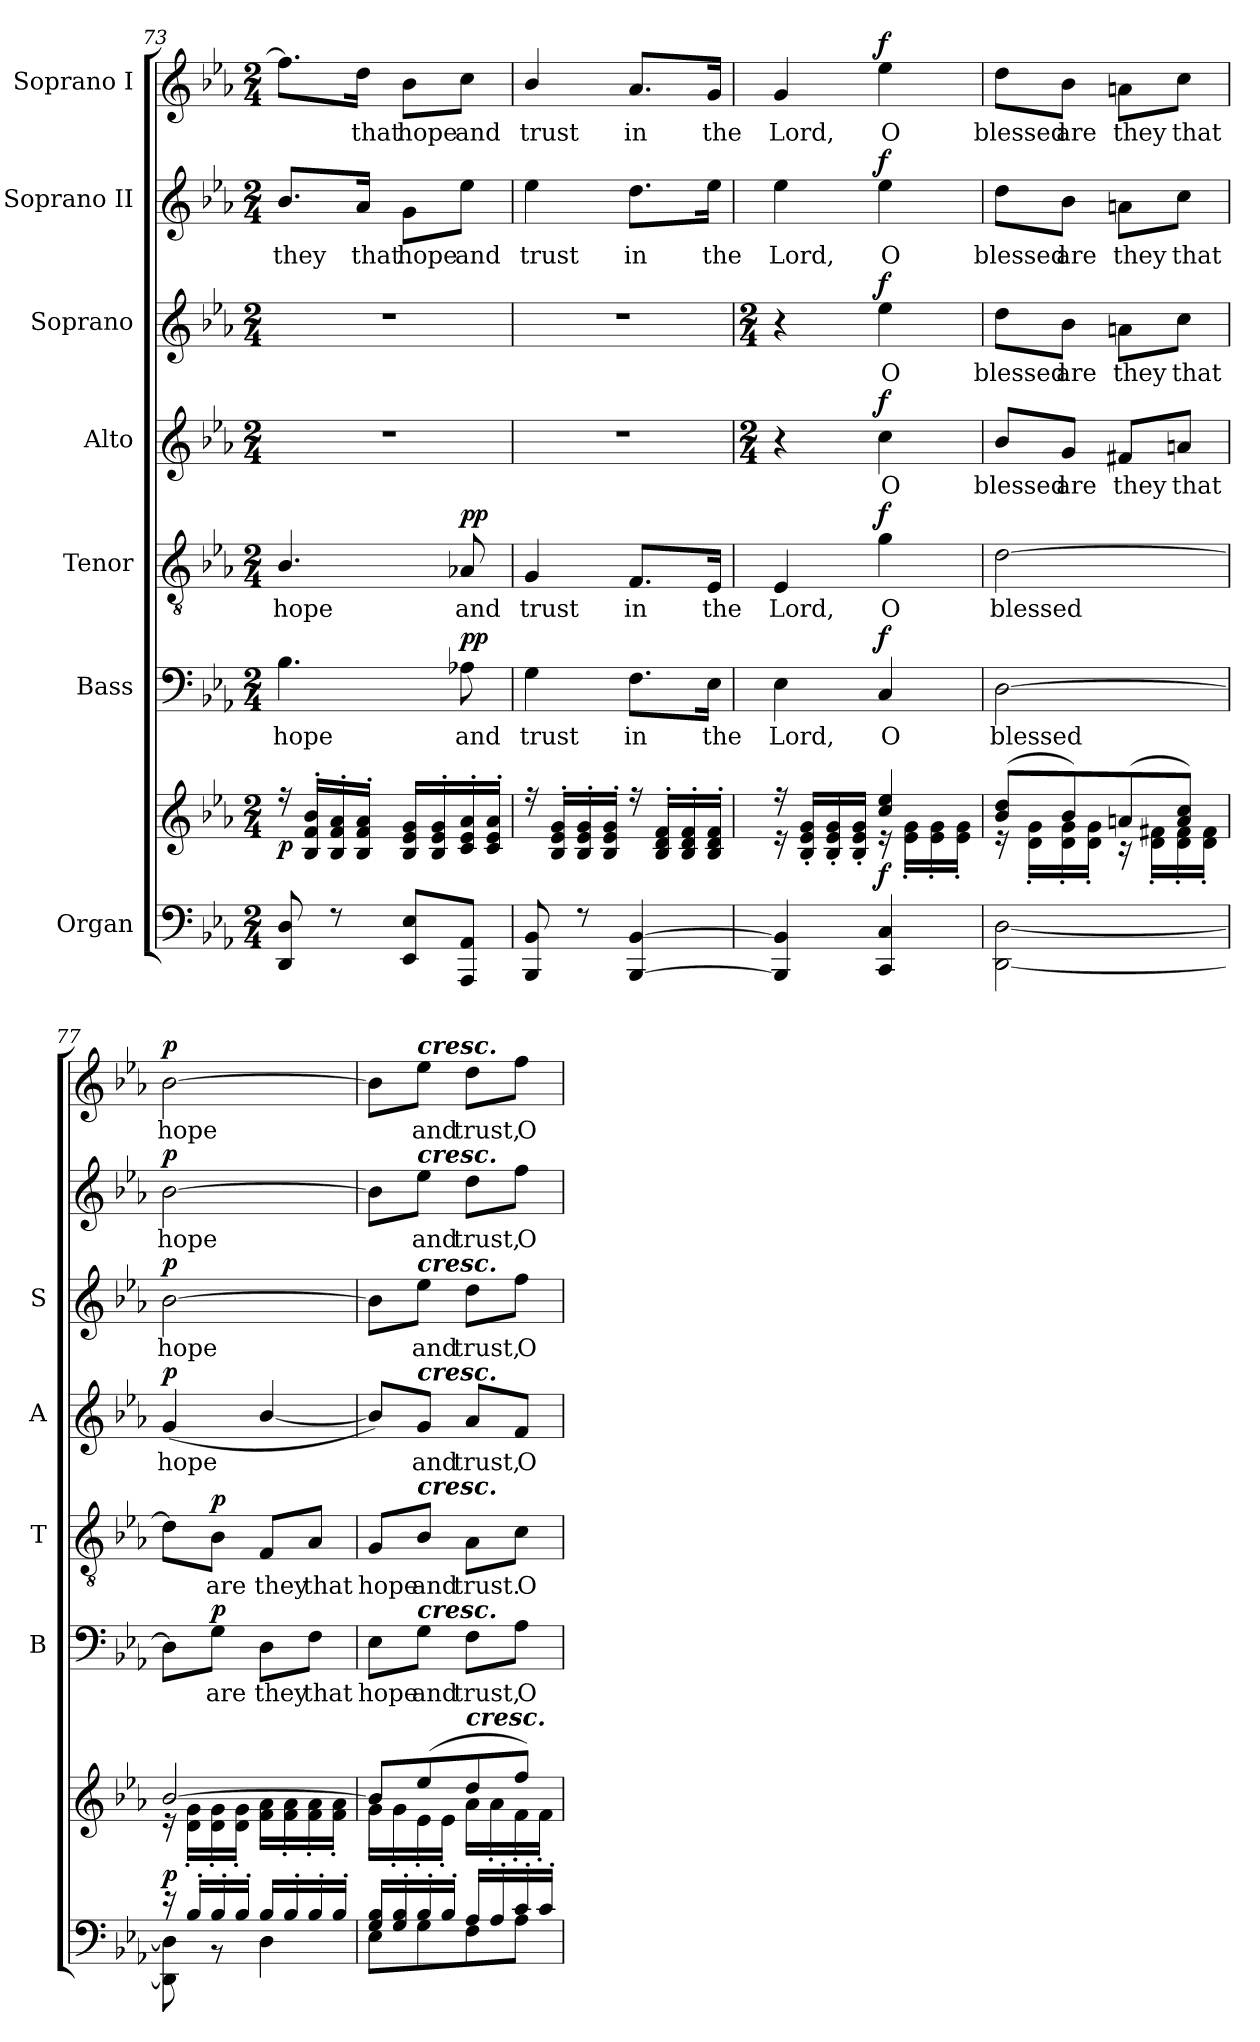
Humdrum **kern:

**kern	**kern	**dynam	**kern	**text	**dynam	**kern	**text	**dynam	**kern	**text	**dynam	**kern	**text	**dynam	**kern	**text	**dynam	**kern	**text	**dynam
*part7	*part7	*part7	*part6	*part6	*part6	*part5	*part5	*part5	*part4	*part4	*part4	*part3	*part3	*part3	*part2	*part2	*part2	*part1	*part1	*part1
*staff8	*staff7	*staff7/8	*staff6	*staff6	*staff6	*staff5	*staff5	*staff5	*staff4	*staff4	*staff4	*staff3	*staff3	*staff3	*staff2	*staff2	*staff2	*staff1	*staff1	*staff1
*I"Organ	*	*	*I"Bass	*	*	*I"Tenor	*	*	*I"Alto	*	*	*I"Soprano	*	*	*I"Soprano II	*	*	*I"Soprano I	*	*
*	*	*	*I'B	*	*	*I'T	*	*	*I'A	*	*	*I'S	*	*	*	*	*	*	*	*
*clefF4	*clefG2	*	*clefF4	*	*	*clefGv2	*	*	*clefG2	*	*	*clefG2	*	*	*clefG2	*	*	*clefG2	*	*
*k[b-e-a-]	*k[b-e-a-]	*	*k[b-e-a-]	*	*	*k[b-e-a-]	*	*	*k[b-e-a-]	*	*	*k[b-e-a-]	*	*	*k[b-e-a-]	*	*	*k[b-e-a-]	*	*
*E-:	*E-:	*	*E-:	*	*	*E-:	*	*	*E-:	*	*	*E-:	*	*	*E-:	*	*	*E-:	*	*
*M2/4	*M2/4	*	*M2/4	*	*	*M2/4	*	*	*M2/4	*	*	*M2/4	*	*	*M2/4	*	*	*M2/4	*	*
=73	=73	=73	=73	=73	=73	=73	=73	=73	=73	=73	=73	=73	=73	=73	=73	=73	=73	=73	=73	=73
*^	*^	*	*	*	*	*	*	*	*	*	*	*	*	*	*	*	*	*	*	*
!	!	!	!	!LO:DY:b	!	!LO:LY:b	!	!	!LO:LY:b	!	!	!	!	!	!	!	!	!LO:LY:b	!	!	!	!
8DD/ 8D/	2ryy	16r	2ryy	p	4.B-\	hope	.	4.B-/	hope	.	2r	.	.	2r	.	.	8.b-/L	they	.	8.ff\L]	.	.
.	.	16B-/' 16f/' 16b-/'LL	.	.	.	.	.	.	.	.	.	.	.	.	.	.	.	.	.	.	.	.
8r	.	16B-/' 16f/' 16a-i/'	.	.	.	.	.	.	.	.	.	.	.	.	.	.	.	.	.	.	.	.
!	!	!	!	!	!	!	!	!	!	!	!	!	!	!	!	!	!	!LO:LY:b	!	!	!LO:LY:b	!
.	.	16B-/' 16f/' 16a-/'JJ	.	.	.	.	.	.	.	.	.	.	.	.	.	.	16a-i/Jk	that	.	16dd\Jk	that	.
!	!	!	!	!	!	!	!	!	!	!	!	!	!	!	!	!	!	!LO:LY:b	!	!	!LO:LY:b	!
8EE-/ 8E-/L	.	16B-/ 16e-/ 16g/LL	.	.	.	.	.	.	.	.	.	.	.	.	.	.	8g\L	hope	.	8b-\L	hope	.
.	.	16B-/' 16e-/' 16g/'	.	.	.	.	.	.	.	.	.	.	.	.	.	.	.	.	.	.	.	.
!	!	!	!	!	!	!LO:LY:b	!LO:DY:b	!	!LO:LY:b	!LO:DY:b	!	!	!	!	!	!	!	!LO:LY:b	!	!	!LO:LY:b	!
8AAA-/ 8AA-/J	.	16c/' 16e-/' 16a-/'	.	.	8A-X\	and	pp	8A-X/	and	pp	.	.	.	.	.	.	8ee-\J	and	.	8cc\J	and	.
.	.	16c/' 16e-/' 16a-/'JJ	.	.	.	.	.	.	.	.	.	.	.	.	.	.	.	.	.	.	.	.
=74	=74	=74	=74	=74	=74	=74	=74	=74	=74	=74	=74	=74	=74	=74	=74	=74	=74	=74	=74	=74	=74	=74
!	!	!	!	!	!	!LO:LY:b	!	!	!LO:LY:b	!	!	!	!	!	!	!	!	!LO:LY:b	!	!	!LO:LY:b	!
8BBB-/ 8BB-/	2ryy	16r	2ryy	.	4G\	trust	.	4G/	trust	.	2r	.	.	2r	.	.	4ee-\	trust	.	4b-/	trust	.
.	.	16B-/' 16e-/' 16g/'LL	.	.	.	.	.	.	.	.	.	.	.	.	.	.	.	.	.	.	.	.
8r	.	16B-/' 16e-/' 16g/'	.	.	.	.	.	.	.	.	.	.	.	.	.	.	.	.	.	.	.	.
.	.	16B-/' 16e-/' 16g/'JJ	.	.	.	.	.	.	.	.	.	.	.	.	.	.	.	.	.	.	.	.
!	!	!	!	!	!	!LO:LY:b	!	!	!LO:LY:b	!	!	!	!	!	!	!	!	!LO:LY:b	!	!	!LO:LY:b	!
[4BBB-/ [4BB-/	.	16r	.	.	8.F\L	in	.	8.F/L	in	.	.	.	.	.	.	.	8.dd\L	in	.	8.a-/L	in	.
.	.	16B-/' 16d/' 16f/'LL	.	.	.	.	.	.	.	.	.	.	.	.	.	.	.	.	.	.	.	.
.	.	16B-/' 16d/' 16f/'	.	.	.	.	.	.	.	.	.	.	.	.	.	.	.	.	.	.	.	.
!	!	!	!	!	!	!LO:LY:b	!	!	!LO:LY:b	!	!	!	!	!	!	!	!	!LO:LY:b	!	!	!LO:LY:b	!
.	.	16B-/' 16d/' 16f/'JJ	.	.	16E-\Jk	the	.	16E-/Jk	the	.	.	.	.	.	.	.	16ee-\Jk	the	.	16g/Jk	the	.
!!LO:PB:g=z
=75	=75	=75	=75	=75	=75	=75	=75	=75	=75	=75	=75	=75	=75	=75	=75	=75	=75	=75	=75	=75	=75	=75
*	*	*	*	*	*	*	*	*	*	*	*M2/4	*	*	*M2/4	*	*	*	*	*	*	*	*
!	!	!	!	!	!	!LO:LY:b	!	!	!LO:LY:b	!	!	!	!	!	!	!	!	!LO:LY:b	!	!	!LO:LY:b	!
4BBB-/] 4BB-/]	2ryy	16r	16r	.	4E-\	Lord,	.	4E-/	Lord,	.	4r	.	.	4r	.	.	4ee-\	Lord,	.	4g/	Lord,	.
.	.	16B-/' 16e-/' 16g/'LL	8ryy	.	.	.	.	.	.	.	.	.	.	.	.	.	.	.	.	.	.	.
.	.	16B-/' 16e-/' 16g/'	.	.	.	.	.	.	.	.	.	.	.	.	.	.	.	.	.	.	.	.
.	.	16B-/' 16e-/' 16g/'JJ	16ryy	.	.	.	.	.	.	.	.	.	.	.	.	.	.	.	.	.	.	.
!	!	!	!	!LO:DY:b	!	!LO:LY:b	!LO:DY:b	!	!LO:LY:b	!LO:DY:b	!	!LO:LY:b	!LO:DY:b	!	!LO:LY:b	!LO:DY:b	!	!LO:LY:b	!LO:DY:b	!	!LO:LY:b	!LO:DY:b
4CC/ 4C/	.	4cc/ 4ee-/	16r	f	4C/	O	f	4g\	O	f	4cc\	O	f	4ee-\	O	f	4ee-\	O	f	4ee-\	O	f
.	.	.	16e-\' 16g\'LL	.	.	.	.	.	.	.	.	.	.	.	.	.	.	.	.	.	.	.
.	.	.	16e-\' 16g\'	.	.	.	.	.	.	.	.	.	.	.	.	.	.	.	.	.	.	.
.	.	.	16e-\' 16g\'JJ	.	.	.	.	.	.	.	.	.	.	.	.	.	.	.	.	.	.	.
=76	=76	=76	=76	=76	=76	=76	=76	=76	=76	=76	=76	=76	=76	=76	=76	=76	=76	=76	=76	=76	=76	=76
!	!	!	!	!	!	!LO:LY:b	!	!	!LO:LY:b	!	!	!LO:LY:b	!	!	!LO:LY:b	!	!	!LO:LY:b	!	!	!LO:LY:b	!
2ryy	[2DD\ [2D\	(>8b-/ 8dd/L	16r	.	[2D\	blessed	.	[2d\	blessed	.	8b-/L	blessed	.	8dd\L	blessed	.	8dd\L	blessed	.	8dd\L	blessed	.
.	.	.	16d\' 16g\'LL	.	.	.	.	.	.	.	.	.	.	.	.	.	.	.	.	.	.	.
!	!	!	!	!	!	!	!	!	!	!	!	!LO:LY:b	!	!	!LO:LY:b	!	!	!LO:LY:b	!	!	!LO:LY:b	!
.	.	8b-/)	16d\' 16g\'	.	.	.	.	.	.	.	8g/J	are	.	8b-\J	are	.	8b-\J	are	.	8b-\J	are	.
.	.	.	16d\' 16g\'JJ	.	.	.	.	.	.	.	.	.	.	.	.	.	.	.	.	.	.	.
!	!	!	!	!	!	!	!	!	!	!	!	!LO:LY:b	!	!	!LO:LY:b	!	!	!LO:LY:b	!	!	!LO:LY:b	!
.	.	(>8an/	16r	.	.	.	.	.	.	.	8f#X/L	they	.	8an\L	they	.	8an\L	they	.	8an\L	they	.
.	.	.	16d\' 16f#X\'LL	.	.	.	.	.	.	.	.	.	.	.	.	.	.	.	.	.	.	.
!	!	!	!	!	!	!	!	!	!	!	!	!LO:LY:b	!	!	!LO:LY:b	!	!	!LO:LY:b	!	!	!LO:LY:b	!
.	.	8a/ 8cc/J)	16d\' 16f#\'	.	.	.	.	.	.	.	8an/J	that	.	8cc\J	that	.	8cc\J	that	.	8cc\J	that	.
.	.	.	16d\' 16f#\'JJ	.	.	.	.	.	.	.	.	.	.	.	.	.	.	.	.	.	.	.
=77	=77	=77	=77	=77	=77	=77	=77	=77	=77	=77	=77	=77	=77	=77	=77	=77	=77	=77	=77	=77	=77	=77
!	!	!	!	!LO:DY:b	!	!	!	!	!	!	!	!LO:LY:b	!LO:DY:b	!	!LO:LY:b	!LO:DY:b	!	!LO:LY:b	!LO:DY:b	!	!LO:LY:b	!LO:DY:b
16r	8DD\] 8D\]	[2b-/	16r	p	8D\L]	.	.	8d\L]	.	.	(<4g/	hope	p	[2b-\	hope	p	[2b-\	hope	p	[2b-\	hope	p
16B-'/LL	.	.	16d\' 16g\'LL	.	.	.	.	.	.	.	.	.	.	.	.	.	.	.	.	.	.	.
!	!	!	!	!	!	!LO:LY:b	!LO:DY:b	!	!LO:LY:b	!LO:DY:b	!	!	!	!	!	!	!	!	!	!	!	!
16B-'/	8r	.	16d\' 16g\'	.	8G\J	are	p	8B-\J	are	p	.	.	.	.	.	.	.	.	.	.	.	.
16B-'/JJ	.	.	16d\' 16g\'JJ	.	.	.	.	.	.	.	.	.	.	.	.	.	.	.	.	.	.	.
!	!	!	!	!	!	!LO:LY:b	!	!	!LO:LY:b	!	!	!	!	!	!	!	!	!	!	!	!	!
16B-/LL	4D\	.	16f\ 16a-i\LL	.	8D\L	they	.	8F/L	they	.	[4b-/	.	.	.	.	.	.	.	.	.	.	.
16B-'/	.	.	16f\' 16a-\'	.	.	.	.	.	.	.	.	.	.	.	.	.	.	.	.	.	.	.
!	!	!	!	!	!	!LO:LY:b	!	!	!LO:LY:b	!	!	!	!	!	!	!	!	!	!	!	!	!
16B-'/	.	.	16f\' 16a-\'	.	8F\J	that	.	8A-i/J	that	.	.	.	.	.	.	.	.	.	.	.	.	.
16B-'/JJ	.	.	16f\' 16a-\'JJ	.	.	.	.	.	.	.	.	.	.	.	.	.	.	.	.	.	.	.
=78	=78	=78	=78	=78	=78	=78	=78	=78	=78	=78	=78	=78	=78	=78	=78	=78	=78	=78	=78	=78	=78	=78
!	!	!	!	!	!	!LO:LY:b	!	!	!LO:LY:b	!	!	!	!	!	!	!	!	!	!	!	!	!
16G/ 16B-/LL	8E-\L	8b-/L]	16g\LL	.	8E-\L	hope	.	8G/L	hope	.	8b-/L])	.	.	8b-\L]	.	.	8b-\L]	.	.	8b-\L]	.	.
16G/' 16B-/'	.	.	16g'\	.	.	.	.	.	.	.	.	.	.	.	.	.	.	.	.	.	.	.
!	!	!	!	!	!	!	!	!	!	!	!	!	!	!	!	!	!	!	!	!LO:TX:a:Bi:t=cresc.	!	!
!	!	!	!	!	!	!	!	!	!	!	!	!	!	!	!	!	!LO:TX:a:Bi:t=cresc.	!	!	!	!	!
!	!	!	!	!	!	!	!	!	!	!	!	!	!	!LO:TX:a:Bi:t=cresc.	!	!	!	!	!	!	!	!
!	!	!	!	!	!	!	!	!	!	!	!LO:TX:a:Bi:t=cresc.	!	!	!	!	!	!	!	!	!	!	!
!	!	!	!	!	!	!	!	!LO:TX:a:Bi:t=cresc.	!	!	!	!	!	!	!	!	!	!	!	!	!	!
!	!	!	!	!	!LO:TX:a:Bi:t=cresc.	!	!	!	!	!	!	!	!	!	!	!	!	!	!	!	!	!
!	!	!	!	!	!	!LO:LY:b	!	!	!LO:LY:b	!	!	!LO:LY:b	!	!	!LO:LY:b	!	!	!LO:LY:b	!	!	!LO:LY:b	!
16B-'/	8G\	(>8ee-/	16e-'\	.	8G\J	and	.	8B-/J	and	.	8g/J	and	.	8ee-\J	and	.	8ee-\J	and	.	8ee-\J	and	.
16B-'/JJ	.	.	16e-'\JJ	.	.	.	.	.	.	.	.	.	.	.	.	.	.	.	.	.	.	.
!	!	!LO:TX:a:Bi:t=cresc.	!	!	!	!	!	!	!	!	!	!	!	!	!	!	!	!	!	!	!	!
!	!	!	!	!	!	!LO:LY:b	!	!	!LO:LY:b	!	!	!LO:LY:b	!	!	!LO:LY:b	!	!	!LO:LY:b	!	!	!LO:LY:b	!
16A-/LL	8F\	8dd/	16a-\LL	.	8F\L	trust,	.	8A-\L	trust.	.	8a-/L	trust,	.	8dd\L	trust,	.	8dd\L	trust,	.	8dd\L	trust,	.
16A-'/	.	.	16a-'\	.	.	.	.	.	.	.	.	.	.	.	.	.	.	.	.	.	.	.
!	!	!	!	!	!	!LO:LY:b	!	!	!LO:LY:b	!	!	!LO:LY:b	!	!	!LO:LY:b	!	!	!LO:LY:b	!	!	!LO:LY:b	!
16c'/	8A-\J	8ff/J)	16f'\	.	8A-\J	O	.	8c\J	O	.	8f/J	O	.	8ff\J	O	.	8ff\J	O	.	8ff\J	O	.
16c'/JJ	.	.	16f'\JJ	.	.	.	.	.	.	.	.	.	.	.	.	.	.	.	.	.	.	.
*v	*v	*	*	*	*	*	*	*	*	*	*	*	*	*	*	*	*	*	*	*	*	*
*	*v	*v	*	*	*	*	*	*	*	*	*	*	*	*	*	*	*	*	*	*	*
=	=	=	=	=	=	=	=	=	=	=	=	=	=	=	=	=	=	=	=	=
*-	*-	*-	*-	*-	*-	*-	*-	*-	*-	*-	*-	*-	*-	*-	*-	*-	*-	*-	*-	*-
